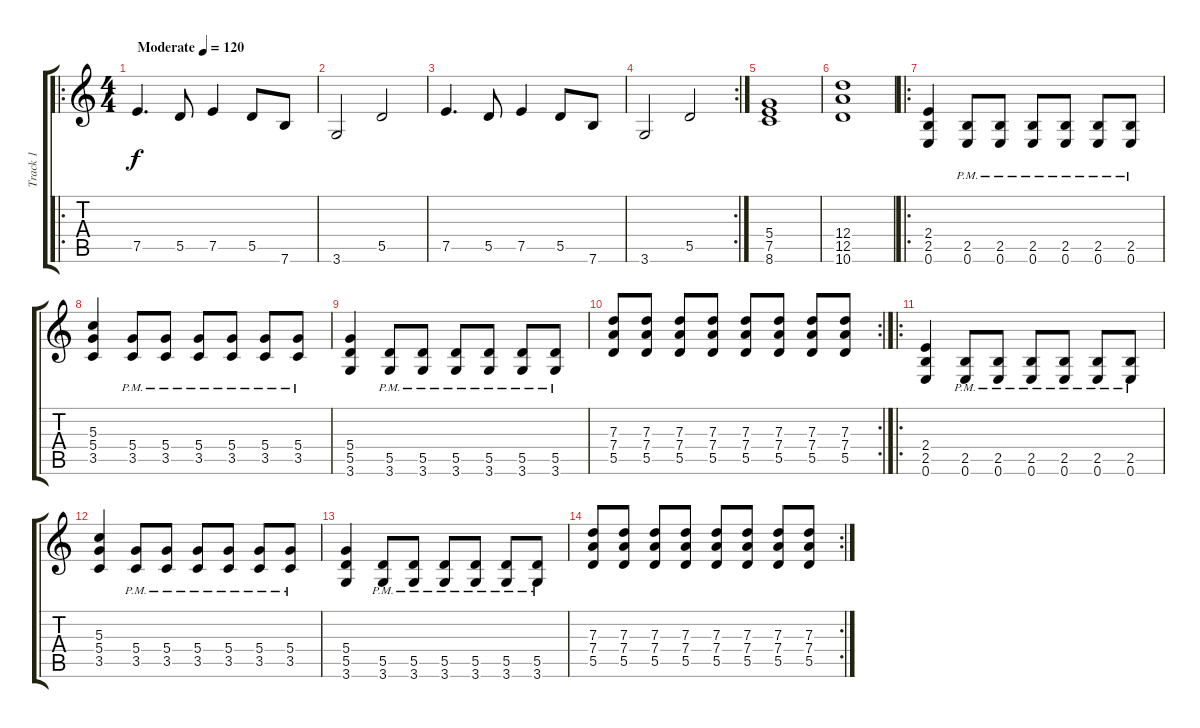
\track ("Track 1" "Track 1") {instrument distortionguitar}
\staff {score tabs}
\tuning (E4 B3 G3 D3 A2 E2) {hide}
\ro
\ts (4 4)
\tempo (120 "Moderate")
\clef g2
\ks c
7.5.4{d dy f instrument distortionguitar} 5.5.8 7.5.4 5.5.8 7.6.8 |
3.6.2 5.5.2 |
7.5.4{d} 5.5.8 7.5.4 5.5.8 7.6.8 |
\rc 2
3.6.2 5.5.2 |
(5.4 7.5 8.6).1 |
(12.4 12.5 10.6).1 |
\ro
(2.4 2.5 0.6).4 (2.5{pm} 0.6{pm}).8 (2.5{pm} 0.6{pm}).8 (2.5{pm} 0.6{pm}).8 (2.5{pm} 0.6{pm}).8 (2.5{pm} 0.6{pm}).8 (2.5{pm} 0.6{pm}).8 |
(5.3 5.4 3.5).4 (5.4{pm} 3.5{pm}).8 (5.4{pm} 3.5{pm}).8 (5.4{pm} 3.5{pm}).8 (5.4{pm} 3.5{pm}).8 (5.4{pm} 3.5{pm}).8 (5.4{pm} 3.5{pm}).8 |
(5.4 5.5 3.6).4 (5.5{pm} 3.6{pm}).8 (5.5{pm} 3.6{pm}).8 (5.5{pm} 3.6{pm}).8 (5.5{pm} 3.6{pm}).8 (5.5{pm} 3.6{pm}).8 (5.5{pm} 3.6{pm}).8 |
\rc 2
(7.3 7.4 5.5).8 (7.3 7.4 5.5).8 (7.3 7.4 5.5).8 (7.3 7.4 5.5).8 (7.3 7.4 5.5).8 (7.3 7.4 5.5).8 (7.3 7.4 5.5).8 (7.3 7.4 5.5).8 |
\ro
(2.4 2.5 0.6).4 (2.5{pm} 0.6{pm}).8 (2.5{pm} 0.6{pm}).8 (2.5{pm} 0.6{pm}).8 (2.5{pm} 0.6{pm}).8 (2.5{pm} 0.6{pm}).8 (2.5{pm} 0.6{pm}).8 |
(5.3 5.4 3.5).4 (5.4{pm} 3.5{pm}).8 (5.4{pm} 3.5{pm}).8 (5.4{pm} 3.5{pm}).8 (5.4{pm} 3.5{pm}).8 (5.4{pm} 3.5{pm}).8 (5.4{pm} 3.5{pm}).8 |
(5.4 5.5 3.6).4 (5.5{pm} 3.6{pm}).8 (5.5{pm} 3.6{pm}).8 (5.5{pm} 3.6{pm}).8 (5.5{pm} 3.6{pm}).8 (5.5{pm} 3.6{pm}).8 (5.5{pm} 3.6{pm}).8 |
\rc 2
(7.3 7.4 5.5).8 (7.3 7.4 5.5).8 (7.3 7.4 5.5).8 (7.3 7.4 5.5).8 (7.3 7.4 5.5).8 (7.3 7.4 5.5).8 (7.3 7.4 5.5).8 (7.3 7.4 5.5).8
